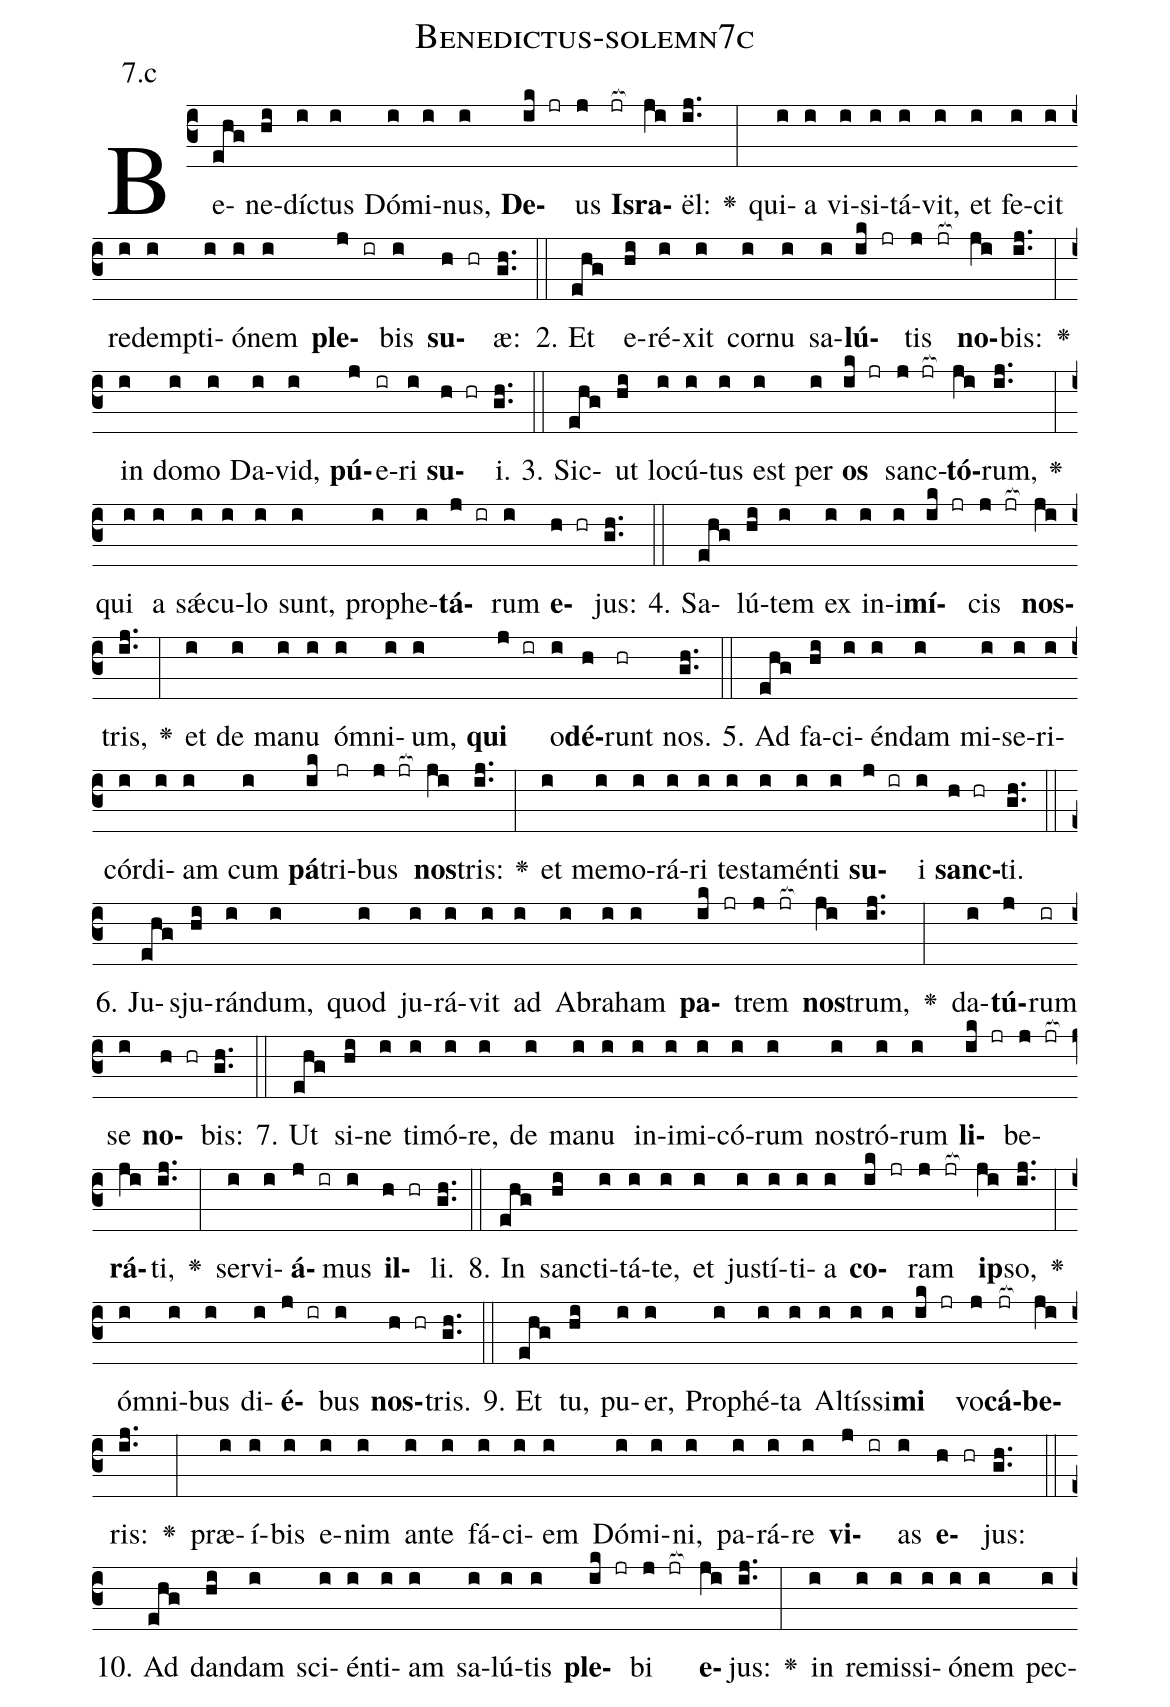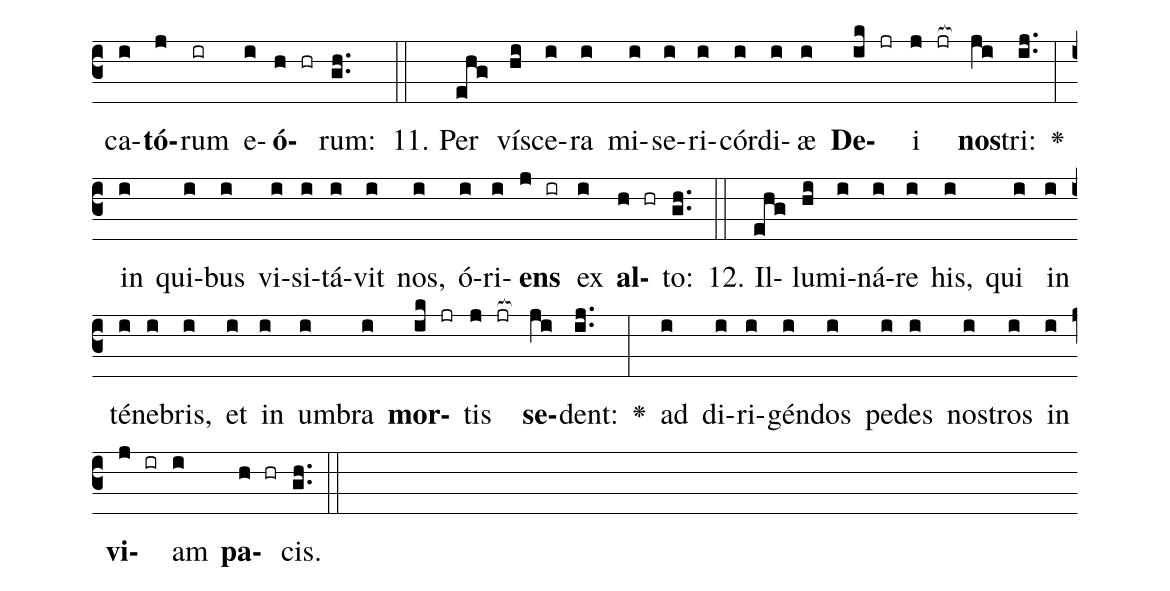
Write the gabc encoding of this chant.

name: Benedictus-solemn7c;
annotation: 7.c;
%%
(c3)Be(ehg)ne(hi)díc(i)tus(i) Dó(i)mi(i)nus,(i) <b>De</b>(ik jr)us(j) <b>Is</b>(jr[ocb:1{])<b>ra</b>(ji[ocb:0}])ël:(ij..) <v>\greheightstar</v>(:) qui(i)a(i) vi(i)si(i)tá(i)vit,(i) et(i) fe(i)cit(i) red(i)emp(i)ti(i)ó(i)nem(i) <b>ple</b>(j ir)bis(i) <b>su</b>(h hr)æ:(gh..) (::)
2. Et(ehg) e(hi)ré(i)xit(i) cor(i)nu(i) sa(i)<b>lú</b>(ik jr)tis(j jr[ocb:1{]) <b>no</b>(ji[ocb:0}])bis:(ij..) <v>\greheightstar</v>(:) in(i) do(i)mo(i) Da(i)vid,(i) <b>pú</b>(j)e(ir)ri(i) <b>su</b>(h hr)i.(gh..) (::)
3. Sic(ehg)ut(hi) lo(i)cú(i)tus(i) est(i) per(i) <b>os</b>(ik jr) sanc(j jr[ocb:1{])<b>tó</b>(ji[ocb:0}])rum,(ij..) <v>\greheightstar</v>(:) qui(i) a(i) sǽ(i)cu(i)lo(i) sunt,(i) pro(i)phe(i)<b>tá</b>(j ir)rum(i) <b>e</b>(h hr)jus:(gh..) (::)
4. Sa(ehg)lú(hi)tem(i) ex(i) in(i)i(i)<b>mí</b>(ik jr)cis(j jr[ocb:1{]) <b>nos</b>(ji[ocb:0}])tris,(ij..) <v>\greheightstar</v>(:) et(i) de(i) ma(i)nu(i) óm(i)ni(i)um,(i) <b>qui</b>(j ir) o(i)<b>dé</b>(h)runt(hr) nos.(gh..) (::)
5. Ad(ehg) fa(hi)ci(i)én(i)dam(i) mi(i)se(i)ri(i)cór(i)di(i)am(i) cum(i) <b>pá</b>(ik)tri(jr)bus(j jr[ocb:1{]) <b>nos</b>(ji[ocb:0}])tris:(ij..) <v>\greheightstar</v>(:) et(i) me(i)mo(i)rá(i)ri(i) tes(i)ta(i)mén(i)ti(i) <b>su</b>(j ir)i(i) <b>sanc</b>(h hr)ti.(gh..) (::)
6. Ju(ehg)sju(hi)rán(i)dum,(i) quod(i) ju(i)rá(i)vit(i) ad(i) A(i)bra(i)ham(i) <b>pa</b>(ik jr)trem(j jr[ocb:1{]) <b>nos</b>(ji[ocb:0}])trum,(ij..) <v>\greheightstar</v>(:) da(i)<b>tú</b>(j)rum(ir) se(i) <b>no</b>(h hr)bis:(gh..) (::)
7. Ut(ehg) si(hi)ne(i) ti(i)mó(i)re,(i) de(i) ma(i)nu(i) in(i)i(i)mi(i)có(i)rum(i) nos(i)tró(i)rum(i) <b>li</b>(ik jr)be(j jr[ocb:1{])<b>rá</b>(ji[ocb:0}])ti,(ij..) <v>\greheightstar</v>(:) ser(i)vi(i)<b>á</b>(j ir)mus(i) <b>il</b>(h hr)li.(gh..) (::)
8. In(ehg) sanc(hi)ti(i)tá(i)te,(i) et(i) jus(i)tí(i)ti(i)a(i) <b>co</b>(ik jr)ram(j jr[ocb:1{]) <b>ip</b>(ji[ocb:0}])so,(ij..) <v>\greheightstar</v>(:) óm(i)ni(i)bus(i) di(i)<b>é</b>(j ir)bus(i) <b>nos</b>(h hr)tris.(gh..) (::)
9. Et(ehg) tu,(hi) pu(i)er,(i) Pro(i)phé(i)ta(i) Al(i)tís(i)si(i)<b>mi</b>(ik jr) vo(j)<b>cá</b>(jr[ocb:1{])<b>be</b>(ji[ocb:0}])ris:(ij..) <v>\greheightstar</v>(:) præ(i)í(i)bis(i) e(i)nim(i) an(i)te(i) fá(i)ci(i)em(i) Dó(i)mi(i)ni,(i) pa(i)rá(i)re(i) <b>vi</b>(j ir)as(i) <b>e</b>(h hr)jus:(gh..) (::)
10. Ad(ehg) dan(hi)dam(i) sci(i)én(i)ti(i)am(i) sa(i)lú(i)tis(i) <b>ple</b>(ik jr)bi(j jr[ocb:1{]) <b>e</b>(ji[ocb:0}])jus:(ij..) <v>\greheightstar</v>(:) in(i) re(i)mis(i)si(i)ó(i)nem(i) pec(i)ca(i)<b>tó</b>(j)rum(ir) e(i)<b>ó</b>(h hr)rum:(gh..) (::)
11. Per(ehg) ví(hi)sce(i)ra(i) mi(i)se(i)ri(i)cór(i)di(i)æ(i) <b>De</b>(ik jr)i(j jr[ocb:1{]) <b>nos</b>(ji[ocb:0}])tri:(ij..) <v>\greheightstar</v>(:) in(i) qui(i)bus(i) vi(i)si(i)tá(i)vit(i) nos,(i) ó(i)ri(i)<b>ens</b>(j ir) ex(i) <b>al</b>(h hr)to:(gh..) (::)
12. Il(ehg)lu(hi)mi(i)ná(i)re(i) his,(i) qui(i) in(i) té(i)ne(i)bris,(i) et(i) in(i) um(i)bra(i) <b>mor</b>(ik jr)tis(j jr[ocb:1{]) <b>se</b>(ji[ocb:0}])dent:(ij..) <v>\greheightstar</v>(:) ad(i) di(i)ri(i)gén(i)dos(i) pe(i)des(i) nos(i)tros(i) in(i) <b>vi</b>(j ir)am(i) <b>pa</b>(h hr)cis.(gh..) (::)
